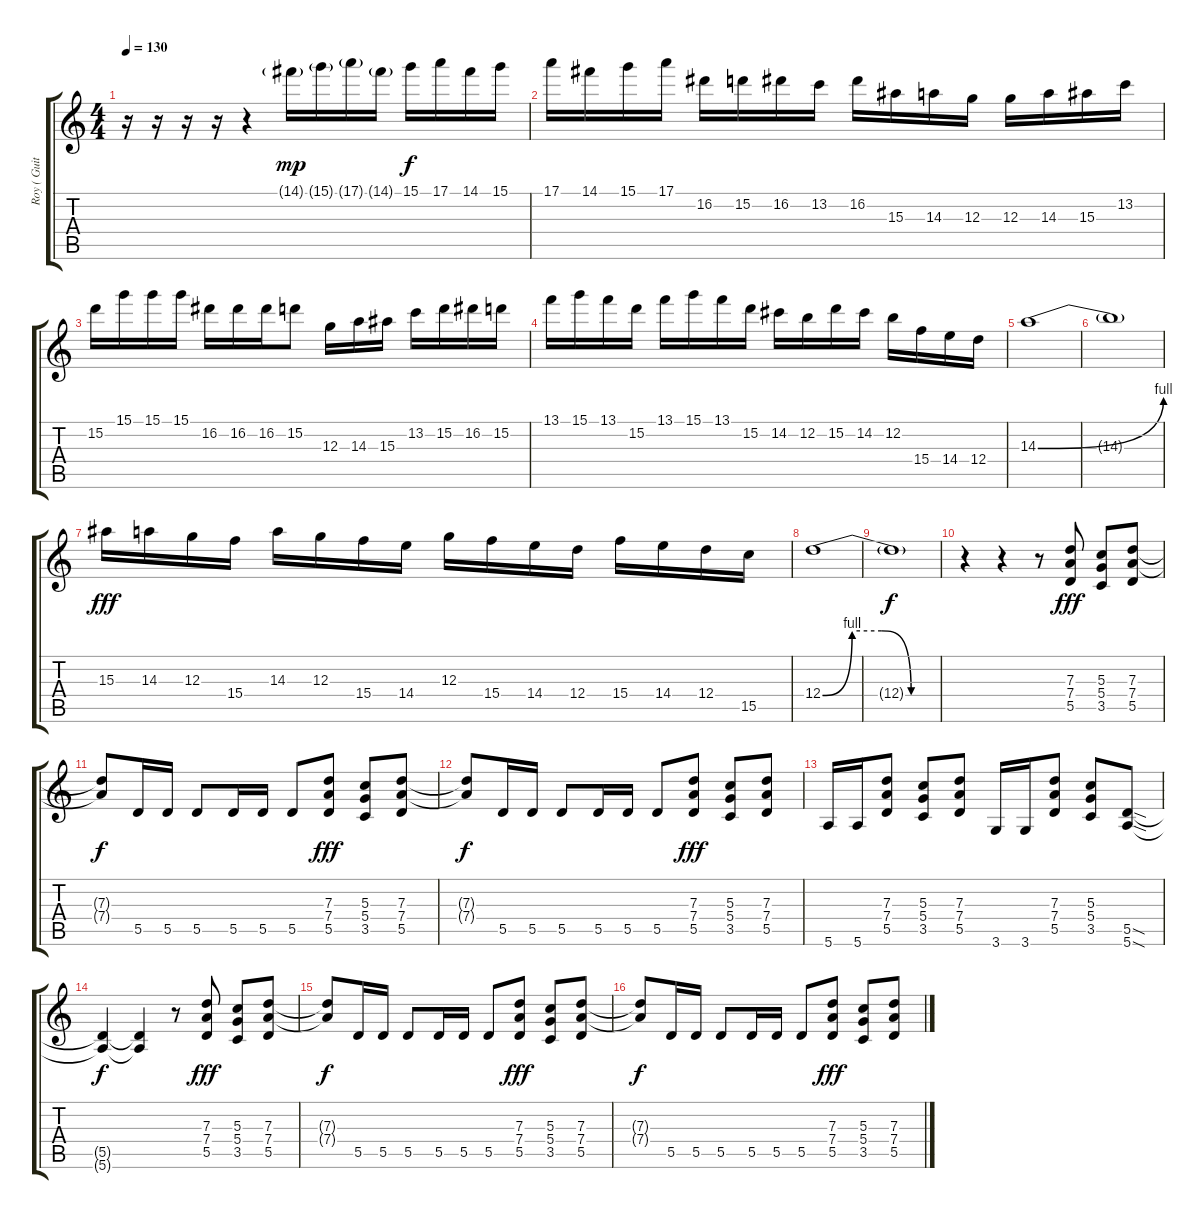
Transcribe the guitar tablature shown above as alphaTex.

\track ("Roy ( Guitar I )" "Roy ( Guit") {instrument distortionguitar}
\staff {score tabs}
\tuning (E4 B3 G3 D3 A2 E2) {hide}
\ts (4 4)
\tempo 130
\clef g2
\ks c
r.16{dy fff} r.16 r.16 r.16 r.4 14.1{g}.16{dy mp} 15.1{g}.16 17.1{g}.16 14.1{g}.16 15.1.16{dy f} 17.1.16 14.1.16 15.1.16 |
17.1.16 14.1.16 15.1.16 17.1.16 16.2.16 15.2.16 16.2.16 13.2.16 16.2.16 15.3.16 14.3.16 12.3.16 12.3.16 14.3.16 15.3.16 13.2.16 |
15.2.16 15.1.16 15.1.16 15.1.16 16.2.16 16.2.16 16.2.16 15.2.8 12.3.16 14.3.16 15.3.16 13.2.16 15.2.16 16.2.16 15.2.16 |
13.1.16 15.1.16 13.1.16 15.2.16 13.1.16 15.1.16 13.1.16 15.2.16 14.2.16 12.2.16 15.2.16 14.2.16 12.2.16 15.4.16 14.4.16 12.4.16 |
14.3{be (bend 0 0 60 4)}.1 |
14.3{t}.1 |
15.3.16{dy fff} 14.3.16 12.3.16 15.4.16 14.3.16 12.3.16 15.4.16 14.4.16 12.3.16 15.4.16 14.4.16 12.4.16 15.4.16 14.4.16 12.4.16 15.5.16 |
12.4{be (custom 0 0 15 4 30 4 45 0 60 0)}.1 |
12.4{t}.1{dy f} |
r.4 r.4 r.8 (7.3 7.4 5.5).8{dy fff} (5.3 5.4 3.5).8 (7.3 7.4 5.5).8 |
(7.3{t} 7.4{t}).8{dy f} 5.5.16 5.5.16 5.5.8 5.5.16 5.5.16 5.5.8 (7.3 7.4 5.5).8{dy fff} (5.3 5.4 3.5).8 (7.3 7.4 5.5).8 |
(7.3{t} 7.4{t}).8{dy f} 5.5.16 5.5.16 5.5.8 5.5.16 5.5.16 5.5.8 (7.3 7.4 5.5).8{dy fff} (5.3 5.4 3.5).8 (7.3 7.4 5.5).8 |
5.6.16 5.6.16 (7.3 7.4 5.5).8 (5.3 5.4 3.5).8 (7.3 7.4 5.5).8 3.6.16 3.6.16 (7.3 7.4 5.5).8 (5.3 5.4 3.5).8 (5.5{sod} 5.6{sod}).8 |
(5.5{t} 5.6{t}).4{dy f} (5.5{t} 5.6{t}).4 r.8 (7.3 7.4 5.5).8{dy fff} (5.3 5.4 3.5).8 (7.3 7.4 5.5).8 |
(7.3{t} 7.4{t}).8{dy f} 5.5.16 5.5.16 5.5.8 5.5.16 5.5.16 5.5.8 (7.3 7.4 5.5).8{dy fff} (5.3 5.4 3.5).8 (7.3 7.4 5.5).8 |
(7.3{t} 7.4{t}).8{dy f} 5.5.16 5.5.16 5.5.8 5.5.16 5.5.16 5.5.8 (7.3 7.4 5.5).8{dy fff} (5.3 5.4 3.5).8 (7.3 7.4 5.5).8
